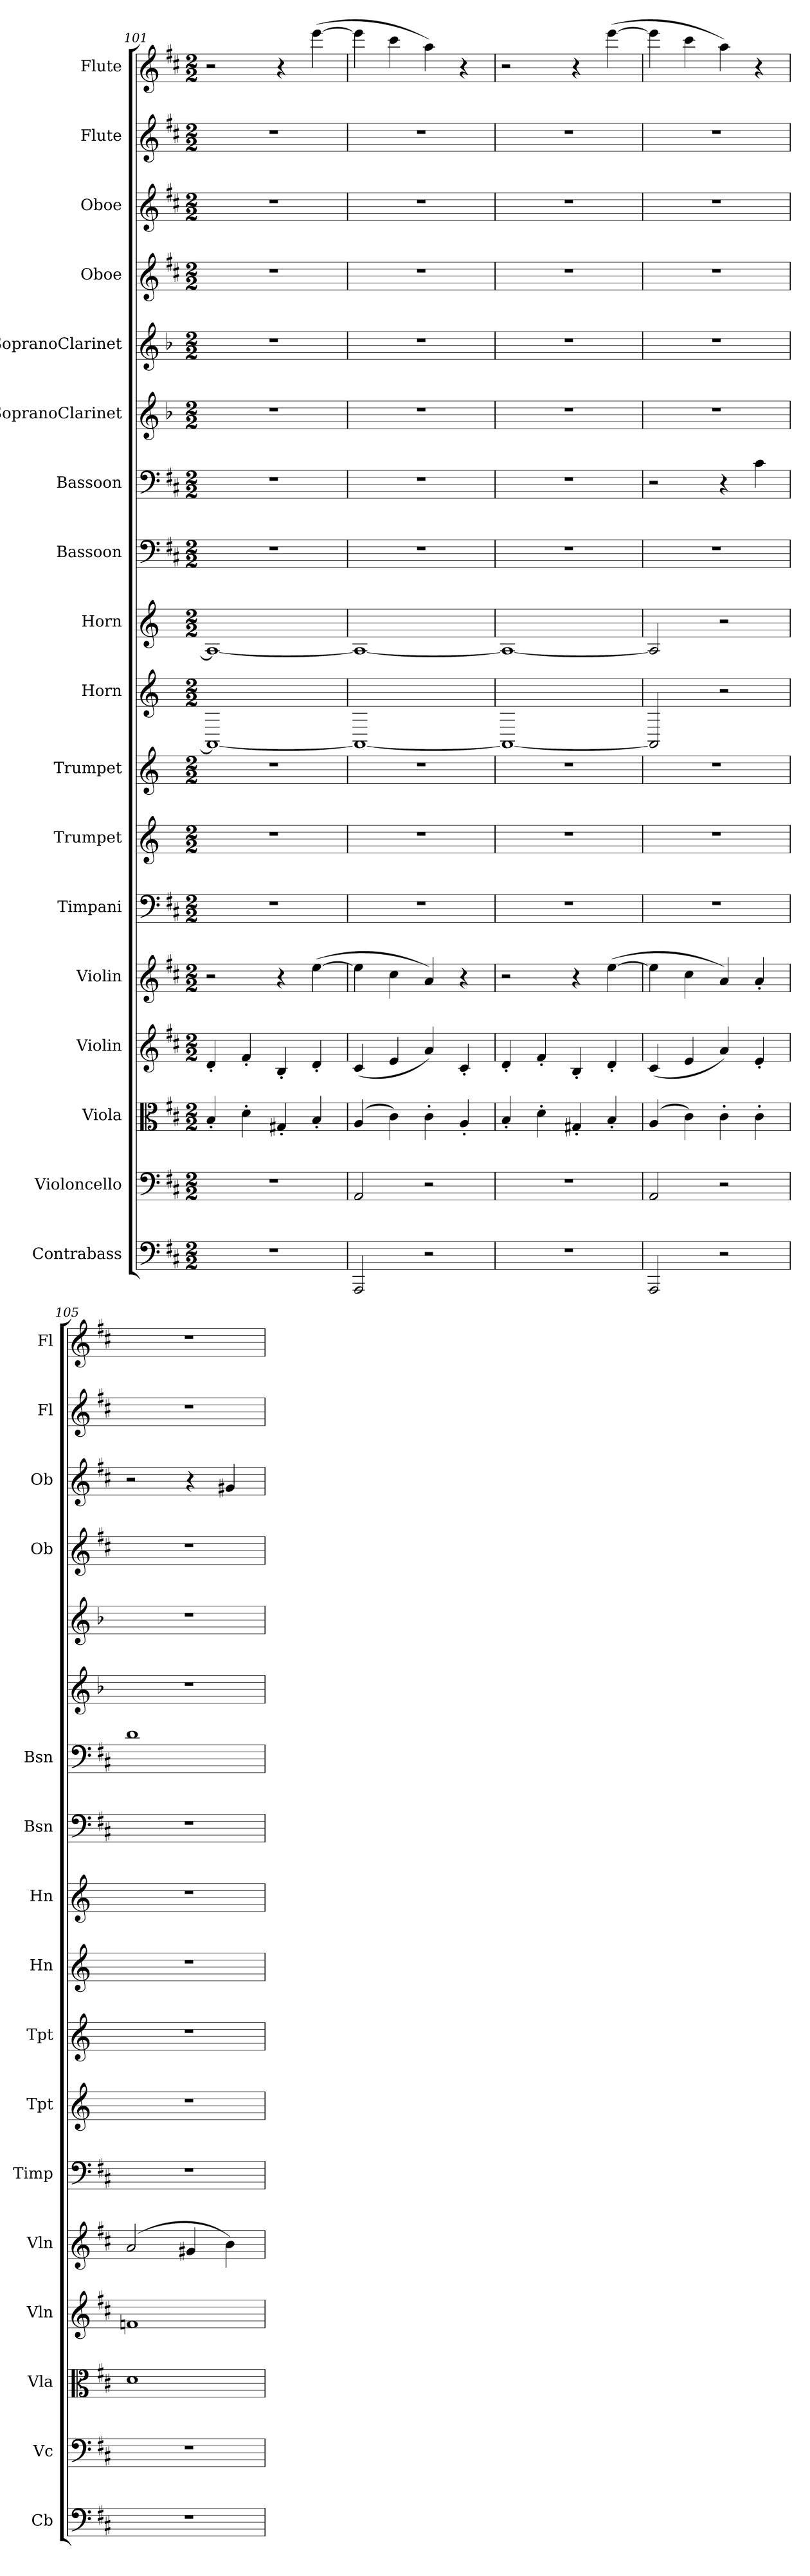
**kern	**kern	**kern	**kern	**kern	**kern	**kern	**kern	**kern	**kern	**kern	**kern	**kern	**kern	**kern	**kern	**kern	**kern
*part18	*part17	*part16	*part15	*part14	*part13	*part12	*part11	*part10	*part9	*part8	*part7	*part6	*part5	*part4	*part3	*part2	*part1
*staff18	*staff17	*staff16	*staff15	*staff14	*staff13	*staff12	*staff11	*staff10	*staff9	*staff8	*staff7	*staff6	*staff5	*staff4	*staff3	*staff2	*staff1
*I"Contrabass	*I"Violoncello	*I"Viola	*I"Violin	*I"Violin	*I"Timpani	*I"Trumpet	*I"Trumpet	*I"Horn	*I"Horn	*I"Bassoon	*I"Bassoon	*I"SopranoClarinet	*I"SopranoClarinet	*I"Oboe	*I"Oboe	*I"Flute	*I"Flute
*I'Cb	*I'Vc	*I'Vla	*I'Vln	*I'Vln	*I'Timp	*I'Tpt	*I'Tpt	*I'Hn	*I'Hn	*I'Bsn	*I'Bsn	*	*	*I'Ob	*I'Ob	*I'Fl	*I'Fl
*clefF4	*clefF4	*clefC3	*clefG2	*clefG2	*clefF4	*clefG2	*clefG2	*clefG2	*clefG2	*clefF4	*clefF4	*clefG2	*clefG2	*clefG2	*clefG2	*clefG2	*clefG2
*k[f#c#]	*k[f#c#]	*k[f#c#]	*k[f#c#]	*k[f#c#]	*k[f#c#]	*k[]	*k[]	*k[]	*k[]	*k[f#c#]	*k[f#c#]	*k[b-]	*k[b-]	*k[f#c#]	*k[f#c#]	*k[f#c#]	*k[f#c#]
*M2/2	*M2/2	*M2/2	*M2/2	*M2/2	*M2/2	*M2/2	*M2/2	*M2/2	*M2/2	*M2/2	*M2/2	*M2/2	*M2/2	*M2/2	*M2/2	*M2/2	*M2/2
=101	=101	=101	=101	=101	=101	=101	=101	=101	=101	=101	=101	=101	=101	=101	=101	=101	=101
1r	1r	4B'/	4d'/	2r	1r	1r	1r	1AA/_	1A/_	1r	1r	1r	1r	1r	1r	1r	2r
.	.	4d'\	4f#'/	.	.	.	.	.	.	.	.	.	.	.	.	.	.
.	.	4G#X'/	4B'/	4r	.	.	.	.	.	.	.	.	.	.	.	.	4r
.	.	4B'/	4d'/	([4ee\	.	.	.	.	.	.	.	.	.	.	.	.	([4eee\
=102	=102	=102	=102	=102	=102	=102	=102	=102	=102	=102	=102	=102	=102	=102	=102	=102	=102
2AAA/	2AA/	(4A/	(4c#/	4ee\]	1r	1r	1r	1AA/_	1A/_	1r	1r	1r	1r	1r	1r	1r	4eee\]
.	.	4c#\)	4e/	4cc#\	.	.	.	.	.	.	.	.	.	.	.	.	4ccc#\
2r	2r	4c#'\	4a/)	4a/)	.	.	.	.	.	.	.	.	.	.	.	.	4aa\)
.	.	4A'/	4c#'/	4r	.	.	.	.	.	.	.	.	.	.	.	.	4r
=103	=103	=103	=103	=103	=103	=103	=103	=103	=103	=103	=103	=103	=103	=103	=103	=103	=103
1r	1r	4B'/	4d'/	2r	1r	1r	1r	1AA/_	1A/_	1r	1r	1r	1r	1r	1r	1r	2r
.	.	4d'\	4f#'/	.	.	.	.	.	.	.	.	.	.	.	.	.	.
.	.	4G#X'/	4B'/	4r	.	.	.	.	.	.	.	.	.	.	.	.	4r
.	.	4B'/	4d'/	([4ee\	.	.	.	.	.	.	.	.	.	.	.	.	([4eee\
=104	=104	=104	=104	=104	=104	=104	=104	=104	=104	=104	=104	=104	=104	=104	=104	=104	=104
2AAA/	2AA/	(4A/	(4c#/	4ee\]	1r	1r	1r	2AA/]	2A/]	1r	2r	1r	1r	1r	1r	1r	4eee\]
.	.	4c#\)	4e/	4cc#\	.	.	.	.	.	.	.	.	.	.	.	.	4ccc#\
2r	2r	4c#'\	4a/)	4a/)	.	.	.	2r	2r	.	4r	.	.	.	.	.	4aa\)
.	.	4c#'\	4e'/	4a'/	.	.	.	.	.	.	4c#\	.	.	.	.	.	4r
=105	=105	=105	=105	=105	=105	=105	=105	=105	=105	=105	=105	=105	=105	=105	=105	=105	=105
1r	1r	1d\	1fn/	(2a/	1r	1r	1r	1r	1r	1r	1d\	1r	1r	1r	2r	1r	1r
.	.	.	.	4g#X/	.	.	.	.	.	.	.	.	.	.	4r	.	.
.	.	.	.	4b\)	.	.	.	.	.	.	.	.	.	.	4g#X/	.	.
=	=	=	=	=	=	=	=	=	=	=	=	=	=	=	=	=	=
*-	*-	*-	*-	*-	*-	*-	*-	*-	*-	*-	*-	*-	*-	*-	*-	*-	*-
